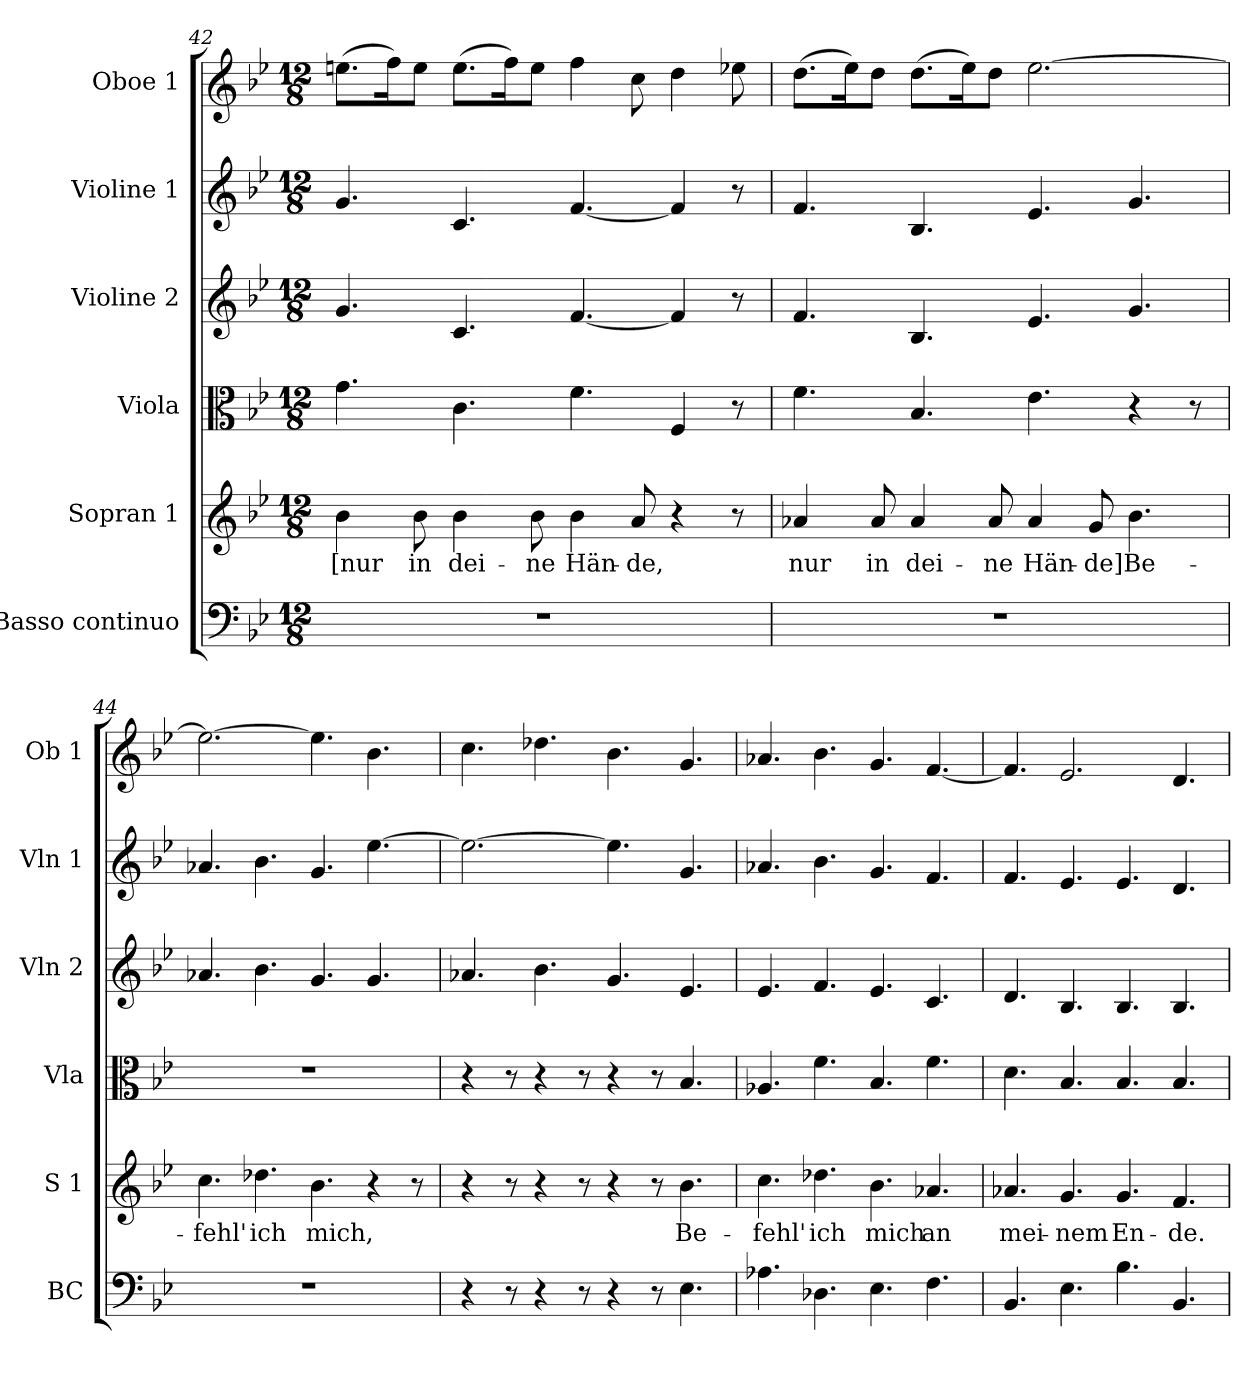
**kern	**kern	**text	**kern	**kern	**kern	**kern
*part6	*part5	*part5	*part4	*part3	*part2	*part1
*staff6	*staff5	*staff5	*staff4	*staff3	*staff2	*staff1
*I"Basso continuo	*I"Sopran 1	*	*I"Viola	*I"Violine 2	*I"Violine 1	*I"Oboe 1
*I'BC	*I'S 1	*	*I'Vla	*I'Vln 2	*I'Vln 1	*I'Ob 1
*clefF4	*clefG2	*	*clefC3	*clefG2	*clefG2	*clefG2
*ITrd7c12	*	*	*	*	*	*
*k[b-e-]	*k[b-e-]	*	*k[b-e-]	*k[b-e-]	*k[b-e-]	*k[b-e-]
*B-:	*B-:	*	*B-:	*B-:	*B-:	*B-:
*M12/8	*M12/8	*	*M12/8	*M12/8	*M12/8	*M12/8
=42	=42	=42	=42	=42	=42	=42
!	!	!LO:LY:b	!	!	!	!
1.r	4b-i\	[nur	4.g\	4.g/	4.g/	(>8.een\L
.	.	.	.	.	.	16ff\K)
!	!	!LO:LY:b	!	!	!	!
.	8b-\	in	.	.	.	8ee\J
!	!	!LO:LY:b	!	!	!	!
.	4b-\	dei-	4.c\	4.c/	4.c/	(>8.ee\L
.	.	.	.	.	.	16ff\K)
!	!	!LO:LY:b	!	!	!	!
.	8b-\	-ne	.	.	.	8ee\J
!	!	!LO:LY:b	!	!	!	!
.	4b-\	Hän-	4.f\	[4.f/	[4.f/	4ff\
!	!	!LO:LY:b	!	!	!	!
.	8a/	-de,	.	.	.	8cc\
.	4r	.	4F!/	4f/]	4f/]	4dd\
.	8r	.	8r	8r	8r	8ee-i\
=43	=43	=43	=43	=43	=43	=43
!	!	!LO:LY:b	!	!	!	!
1.r	4a-X/	nur	4.f\	4.f/	4.f/	(>8.dd\L
.	.	.	.	.	.	16ee-\K)
!	!	!LO:LY:b	!	!	!	!
.	8a-/	in	.	.	.	8dd\J
!	!	!LO:LY:b	!	!	!	!
.	4a-/	dei-	4.B-/	4.B-/	4.B-/	(>8.dd\L
.	.	.	.	.	.	16ee-\K)
!	!	!LO:LY:b	!	!	!	!
.	8a-/	-ne	.	.	.	8dd\J
!	!	!LO:LY:b	!	!	!	!
.	4a-/	Hän-	4.e-\	4.e-/	4.e-/	[2.ee-\
!	!	!LO:LY:b	!	!	!	!
.	8g/	-de]	.	.	.	.
!	!	!LO:LY:b	!	!	!	!
.	4.b-\	Be-	4r	4.g/	4.g/	.
.	.	.	8r	.	.	.
!!LO:LB:g=z
=44	=44	=44	=44	=44	=44	=44
!	!	!LO:LY:b	!	!	!	!
1.r	4.cc\	-fehl'	1.r	4.a-X/	4.a-X/	2.ee-\_
!	!	!LO:LY:b	!	!	!	!
.	4.dd-X\	ich	.	4.b-\	4.b-\	.
!	!	!LO:LY:b	!	!	!	!
.	4.b-\	mich,	.	4.g/	4.g/	4.ee-\]
.	4r	.	.	4.g/	[4.ee-\	4.b-\
.	8r	.	.	.	.	.
=45	=45	=45	=45	=45	=45	=45
4r	4r	.	4r	4.a-X/	2.ee-\_	4.cc\
8r	8r	.	8r	.	.	.
4r	4r	.	4r	4.b-\	.	4.dd-X\
8r	8r	.	8r	.	.	.
4r	4r	.	4r	4.g/	4.ee-\]	4.b-\
8r	8r	.	8r	.	.	.
!	!	!LO:LY:b	!	!	!	!
4.EE-\	4.b-\	Be-	4.B-/	4.e-/	4.g/	4.g/
=46	=46	=46	=46	=46	=46	=46
!	!	!LO:LY:b	!	!	!	!
4.AA-X\	4.cc\	-fehl'	4.A-X/	4.e-/	4.a-X/	4.a-X/
!	!	!LO:LY:b	!	!	!	!
4.DD-X\	4.dd-X\	ich	4.f\	4.f/	4.b-\	4.b-\
!	!	!LO:LY:b	!	!	!	!
4.EE-\	4.b-\	mich	4.B-/	4.e-/	4.g/	4.g/
!	!	!LO:LY:b	!	!	!	!
4.FF\	4.a-X/	an	4.f\	4.c/	4.f/	[4.f/
=47	=47	=47	=47	=47	=47	=47
!	!	!LO:LY:b	!	!	!	!
4.BBB-/	4.a-i/	mei-	4.d\	4.d/	4.f/	4.f/]
!	!	!LO:LY:b	!	!	!	!
4.EE-\	4.g/	-nem	4.B-/	4.B-/	4.e-/	2.e-/
!	!	!LO:LY:b	!	!	!	!
4.BB-\	4.g/	En-	4.B-/	4.B-/	4.e-/	.
!	!	!LO:LY:b	!	!	!	!
4.BBB-/	4.f/	-de.	4.B-/	4.B-/	4.d/	4.d!/
=	=	=	=	=	=	=
*-	*-	*-	*-	*-	*-	*-
